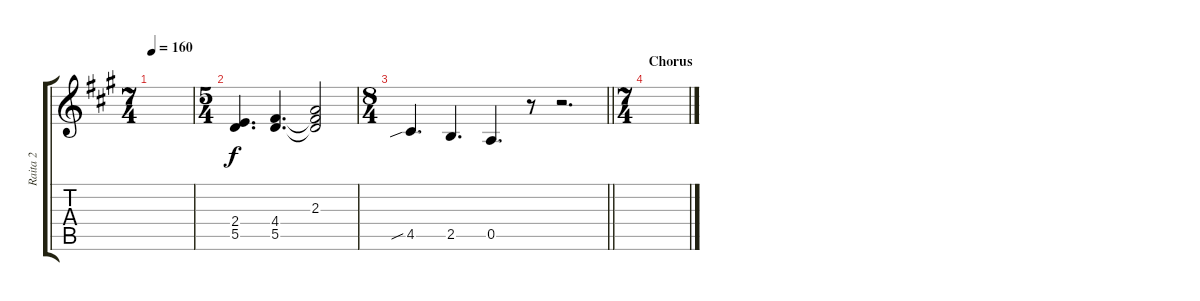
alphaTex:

\track ("Raita 2" "Raita 2") {instrument electricguitarjazz}
\staff {score tabs}
\tuning (E4 B3 G3 D3 A2 E2) {hide}
\ts (7 4)
\tempo 160
\clef g2
\ks a
|
\ts (5 4)
(2.4 5.5).4{d} (4.4 5.5).4{d} (2.3 4.4{t} 5.5{t}).2 |
\ts (8 4)
\barLineRight lightlight
4.5{sib}.4{d} 2.5.4{d} 0.5.4{d} r.8 r.2{d} |
\ts (7 4)
\section ("" "Chorus")
